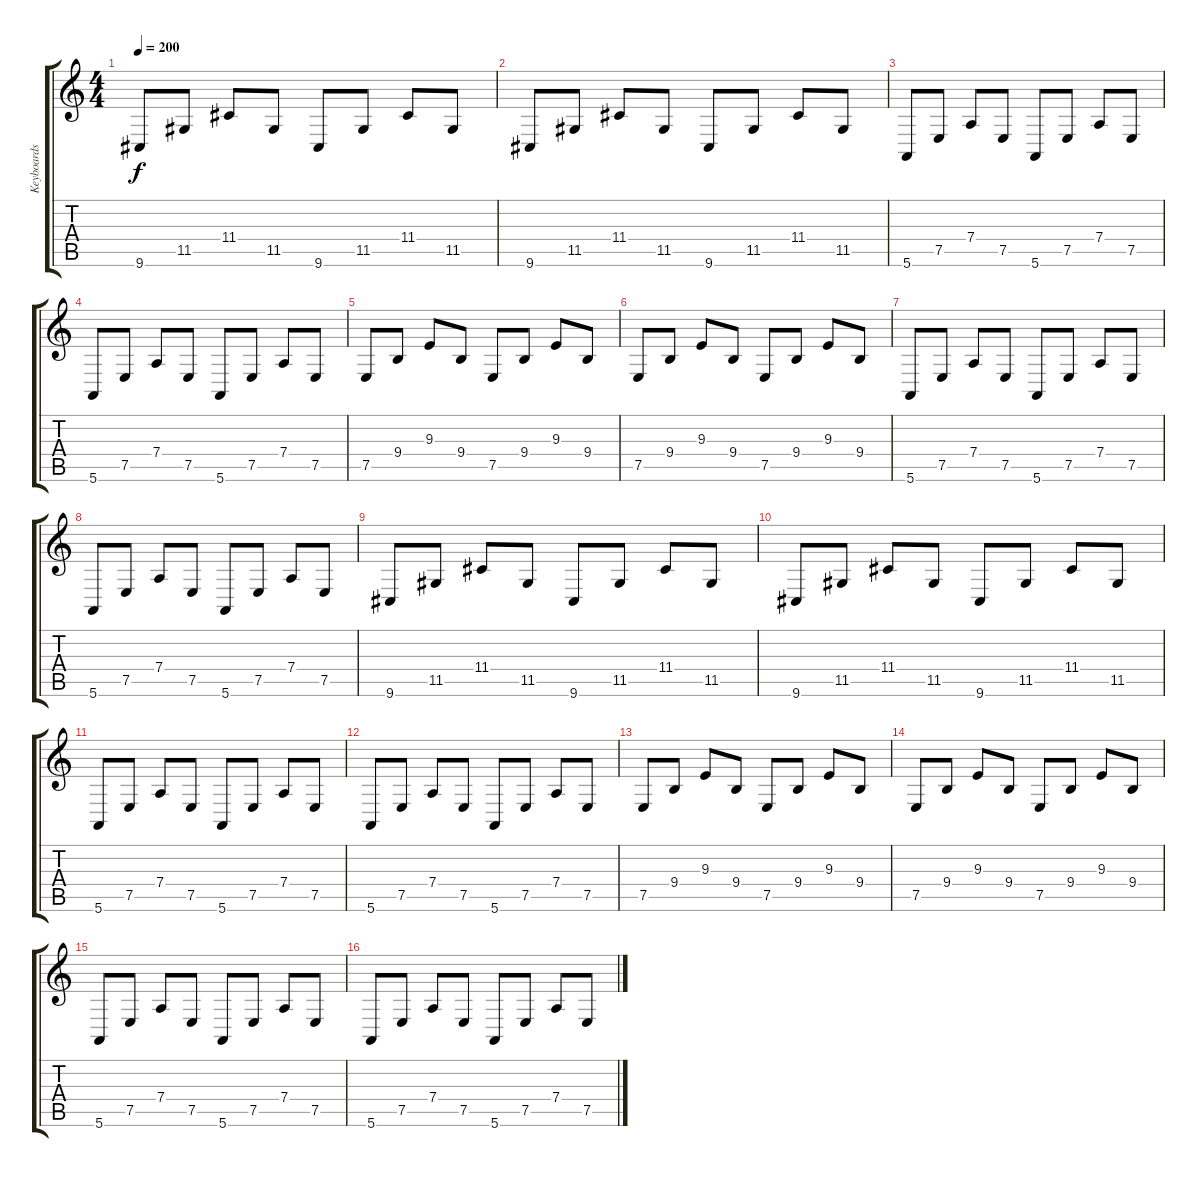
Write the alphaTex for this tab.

\track ("Keyboards" "Keyboards") {instrument pad1newage}
\staff {score tabs}
\tuning (E4 B3 G3 D3 A2 E2) {hide}
\ts (4 4)
\tempo 200
\clef g2
\ks c
9.6.8{dy f} 11.5.8 11.4.8 11.5.8 9.6.8 11.5.8 11.4.8 11.5.8 |
9.6.8 11.5.8 11.4.8 11.5.8 9.6.8 11.5.8 11.4.8 11.5.8 |
5.6.8 7.5.8 7.4.8 7.5.8 5.6.8 7.5.8 7.4.8 7.5.8 |
5.6.8 7.5.8 7.4.8 7.5.8 5.6.8 7.5.8 7.4.8 7.5.8 |
7.5.8 9.4.8 9.3.8 9.4.8 7.5.8 9.4.8 9.3.8 9.4.8 |
7.5.8 9.4.8 9.3.8 9.4.8 7.5.8 9.4.8 9.3.8 9.4.8 |
5.6.8 7.5.8 7.4.8 7.5.8 5.6.8 7.5.8 7.4.8 7.5.8 |
5.6.8 7.5.8 7.4.8 7.5.8 5.6.8 7.5.8 7.4.8 7.5.8 |
9.6.8 11.5.8 11.4.8 11.5.8 9.6.8 11.5.8 11.4.8 11.5.8 |
9.6.8 11.5.8 11.4.8 11.5.8 9.6.8 11.5.8 11.4.8 11.5.8 |
5.6.8 7.5.8 7.4.8 7.5.8 5.6.8 7.5.8 7.4.8 7.5.8 |
5.6.8 7.5.8 7.4.8 7.5.8 5.6.8 7.5.8 7.4.8 7.5.8 |
7.5.8 9.4.8 9.3.8 9.4.8 7.5.8 9.4.8 9.3.8 9.4.8 |
7.5.8 9.4.8 9.3.8 9.4.8 7.5.8 9.4.8 9.3.8 9.4.8 |
5.6.8 7.5.8 7.4.8 7.5.8 5.6.8 7.5.8 7.4.8 7.5.8 |
5.6.8 7.5.8 7.4.8 7.5.8 5.6.8 7.5.8 7.4.8 7.5.8
